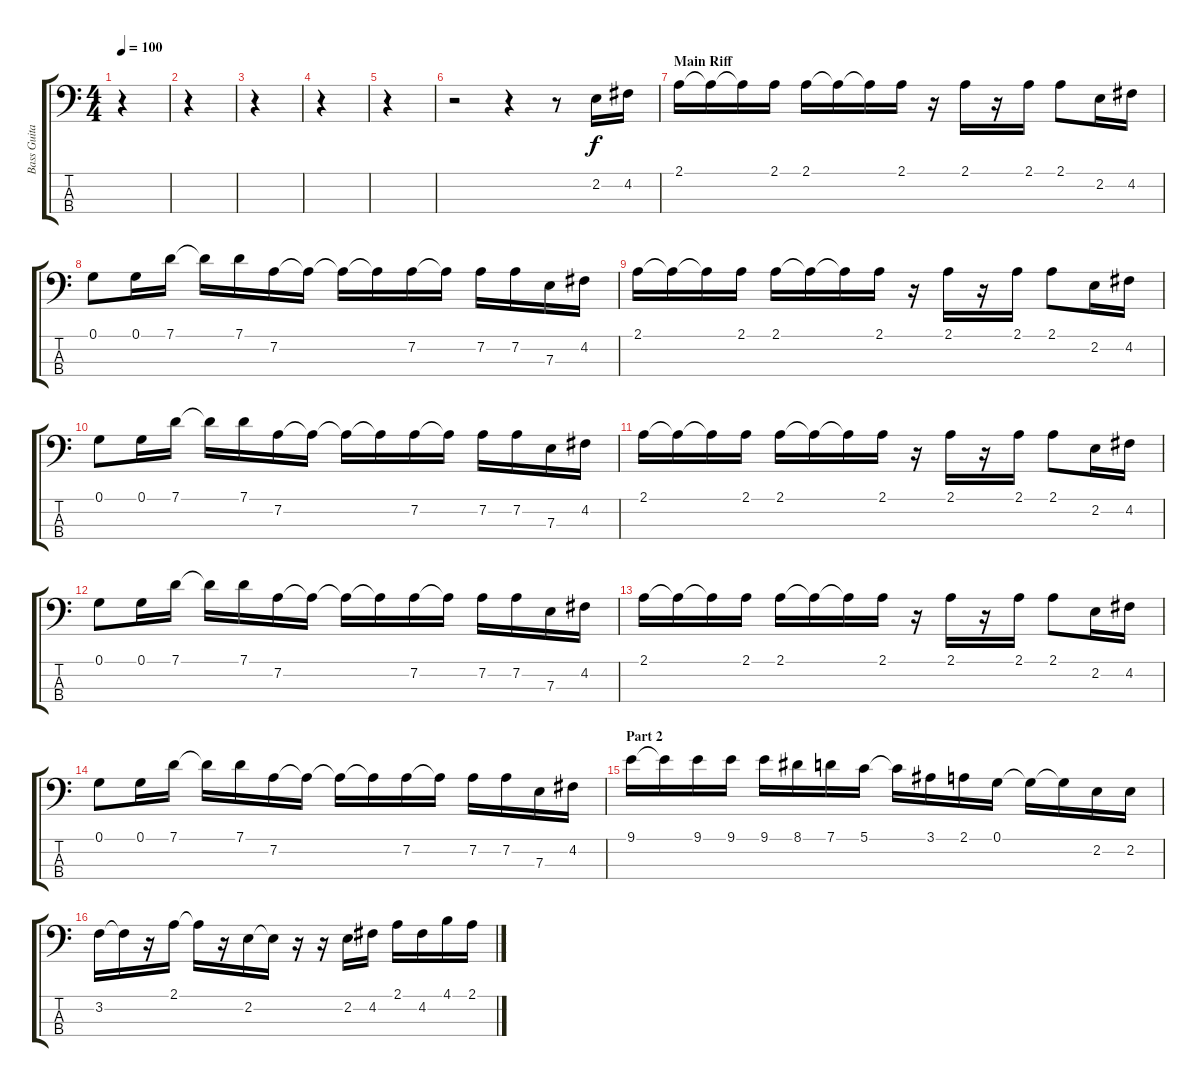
\track ("Bass Guitar" "Bass Guita") {instrument electricbassfinger}
\staff {score tabs}
\tuning (G2 D2 A1 E1) {hide}
\ts (4 4)
\tempo 100
\clef f4
\ks c
r.4{dy f instrument electricbassfinger} |
r.4 |
r.4 |
r.4 |
r.4 |
r.2 r.4 r.8 2.2.16 4.2.16 |
\section ("" "Main Riff")
2.1.16 2.1{t}.16 2.1{t}.16 2.1.16 2.1.16 2.1{t}.16 2.1{t}.16 2.1.16 r.16 2.1.16 r.16 2.1.16 2.1.8 2.2.16 4.2.16 |
0.1.8 0.1.16 7.1.16 7.1{t}.16 7.1.16 7.2.16 7.2{t}.16 7.2{t}.16 7.2{t}.16 7.2.16 7.2{t}.16 7.2.16 7.2.16 7.3.16 4.2.16 |
2.1.16 2.1{t}.16 2.1{t}.16 2.1.16 2.1.16 2.1{t}.16 2.1{t}.16 2.1.16 r.16 2.1.16 r.16 2.1.16 2.1.8 2.2.16 4.2.16 |
0.1.8 0.1.16 7.1.16 7.1{t}.16 7.1.16 7.2.16 7.2{t}.16 7.2{t}.16 7.2{t}.16 7.2.16 7.2{t}.16 7.2.16 7.2.16 7.3.16 4.2.16 |
2.1.16 2.1{t}.16 2.1{t}.16 2.1.16 2.1.16 2.1{t}.16 2.1{t}.16 2.1.16 r.16 2.1.16 r.16 2.1.16 2.1.8 2.2.16 4.2.16 |
0.1.8 0.1.16 7.1.16 7.1{t}.16 7.1.16 7.2.16 7.2{t}.16 7.2{t}.16 7.2{t}.16 7.2.16 7.2{t}.16 7.2.16 7.2.16 7.3.16 4.2.16 |
2.1.16 2.1{t}.16 2.1{t}.16 2.1.16 2.1.16 2.1{t}.16 2.1{t}.16 2.1.16 r.16 2.1.16 r.16 2.1.16 2.1.8 2.2.16 4.2.16 |
0.1.8 0.1.16 7.1.16 7.1{t}.16 7.1.16 7.2.16 7.2{t}.16 7.2{t}.16 7.2{t}.16 7.2.16 7.2{t}.16 7.2.16 7.2.16 7.3.16 4.2.16 |
\section ("" "Part 2")
9.1.16 9.1{t}.16 9.1.16 9.1.16 9.1.16 8.1.16 7.1.16 5.1.16 5.1{t}.16 3.1.16 2.1.16 0.1.16 0.1{t}.16 0.1{t}.16 2.2.16 2.2.16 |
3.2.16 3.2{t}.16 r.16 2.1.16 2.1{t}.16 r.16 2.2.16 2.2{t}.16 r.16 r.16 2.2.16 4.2.16 2.1.16 4.2.16 4.1.16 2.1.16
